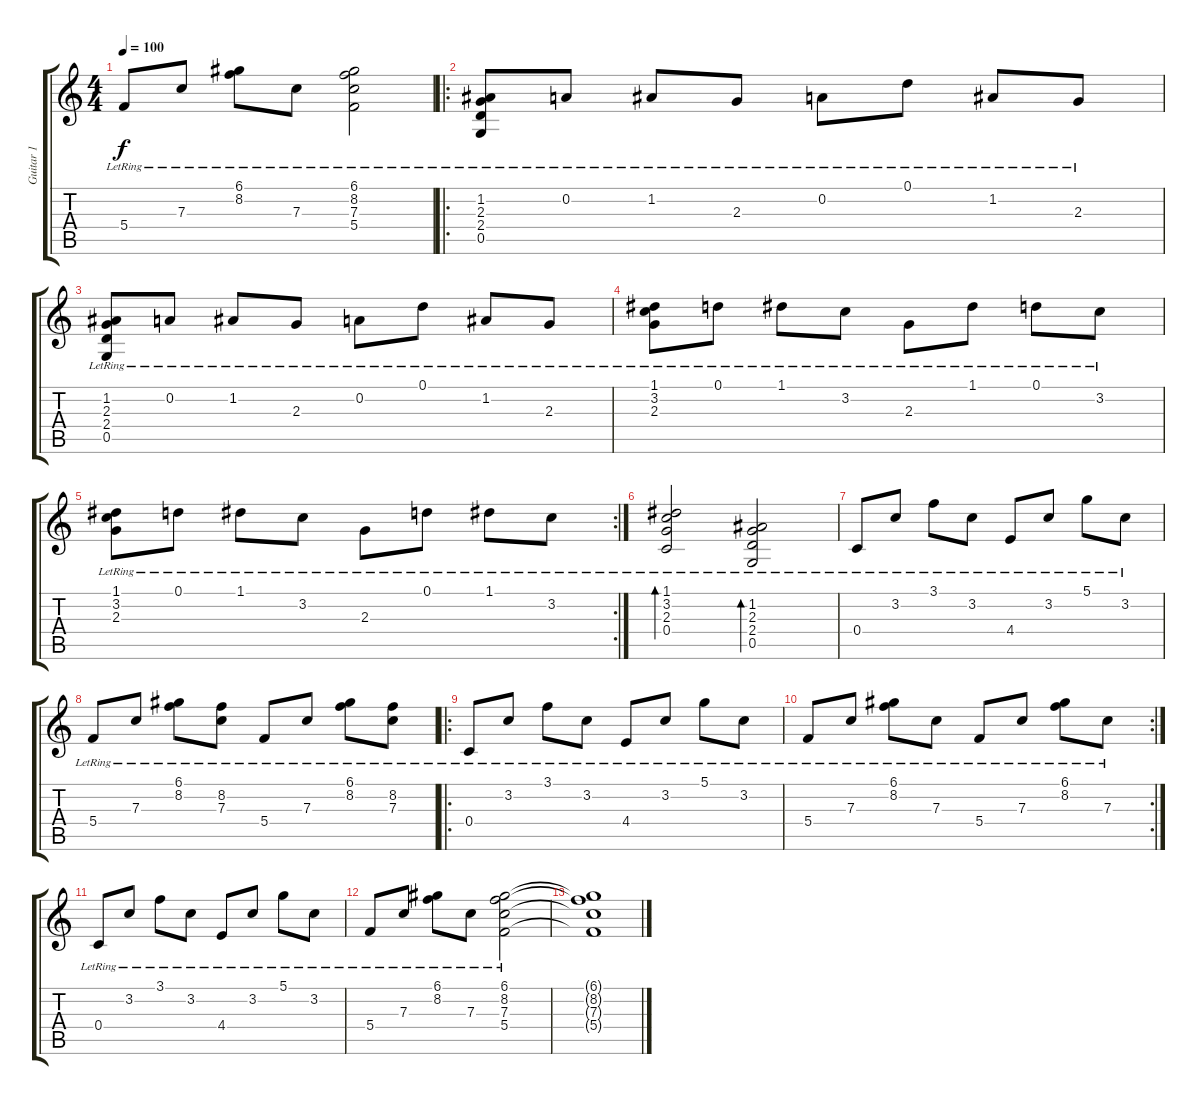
\track ("Guitar 1" "Guitar 1") {instrument acousticguitarsteel}
\staff {score tabs}
\tuning (D4 A3 F3 C3 G2 D2) {hide}
\ts (4 4)
\tempo 100
\clef g2
\ks c
5.4{lr}.8{dy f} 7.3{lr}.8 (6.1{lr} 8.2{lr}).8 7.3{lr}.8 (6.1{lr} 8.2{lr} 7.3{lr} 5.4{lr}).2 |
\ro
(1.2{lr} 2.3{lr} 2.4{lr} 0.5{lr}).8 0.2{lr}.8 1.2{lr}.8 2.3{lr}.8 0.2{lr}.8 0.1{lr}.8 1.2{lr}.8 2.3{lr}.8 |
(1.2{lr} 2.3{lr} 2.4{lr} 0.5{lr}).8 0.2{lr}.8 1.2{lr}.8 2.3{lr}.8 0.2{lr}.8 0.1{lr}.8 1.2{lr}.8 2.3{lr}.8 |
(1.1{lr} 3.2{lr} 2.3{lr}).8 0.1{lr}.8 1.1{lr}.8 3.2{lr}.8 2.3{lr}.8 1.1{lr}.8 0.1{lr}.8 3.2{lr}.8 |
\rc 2
(1.1{lr} 3.2{lr} 2.3{lr}).8 0.1{lr}.8 1.1{lr}.8 3.2{lr}.8 2.3{lr}.8 0.1{lr}.8 1.1{lr}.8 3.2{lr}.8 |
(1.1{lr} 3.2{lr} 2.3{lr} 0.4).2{bd 120} (1.2{lr} 2.3{lr} 2.4{lr} 0.5{lr}).2{bd 120} |
0.4{lr}.8 3.2{lr}.8 3.1{lr}.8 3.2{lr}.8 4.4{lr}.8 3.2{lr}.8 5.1{lr}.8 3.2{lr}.8 |
5.4{lr}.8 7.3{lr}.8 (6.1{lr} 8.2{lr}).8 (8.2{lr} 7.3{lr}).8 5.4{lr}.8 7.3{lr}.8 (6.1 8.2{lr}).8 (8.2{lr} 7.3).8 |
\ro
0.4{lr}.8 3.2{lr}.8 3.1{lr}.8 3.2{lr}.8 4.4{lr}.8 3.2{lr}.8 5.1{lr}.8 3.2{lr}.8 |
\rc 2
5.4{lr}.8 7.3{lr}.8 (6.1{lr} 8.2{lr}).8 7.3{lr}.8 5.4{lr}.8 7.3{lr}.8 (6.1{lr} 8.2{lr}).8 7.3{lr}.8 |
0.4{lr}.8 3.2{lr}.8 3.1{lr}.8 3.2{lr}.8 4.4{lr}.8 3.2{lr}.8 5.1{lr}.8 3.2{lr}.8 |
5.4{lr}.8 7.3{lr}.8 (6.1{lr} 8.2{lr}).8 7.3{lr}.8 (6.1{lr} 8.2{lr} 7.3{lr} 5.4{lr}).2 |
(6.1{t} 8.2{t} 7.3{t} 5.4{t}).1
